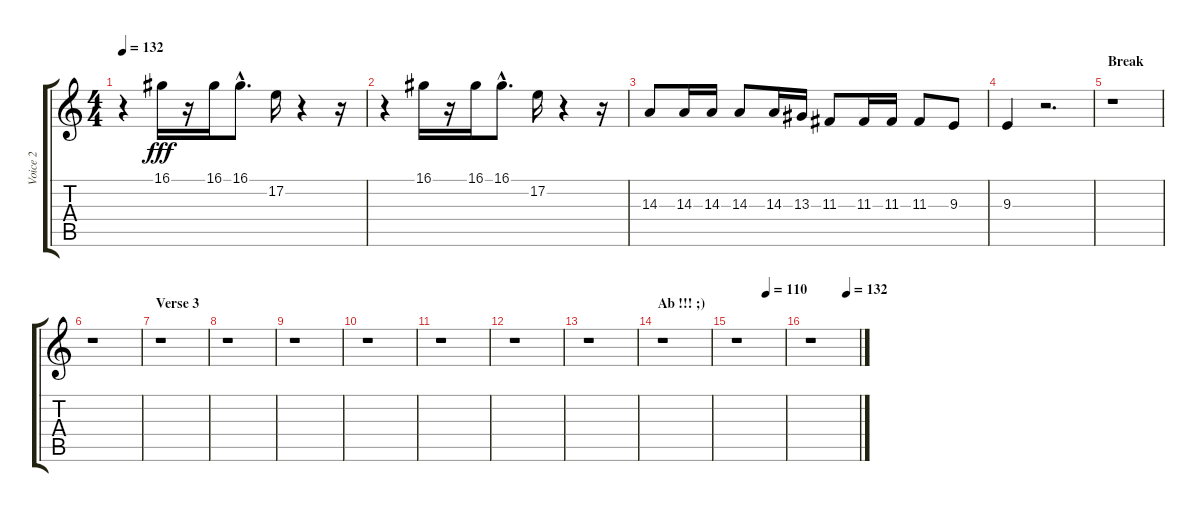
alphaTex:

\track ("Voice 2" "Voice 2") {instrument rockorgan}
\staff {score tabs}
\tuning (E4 B3 G3 D3 A2 E2) {hide}
\ts (4 4)
\tempo 132
\clef g2
\ks c
r.4{dy f} 16.1.16{dy fff} r.16 16.1.16 16.1{hac}.8{d} 17.2.16 r.4 r.16 |
r.4 16.1.16 r.16 16.1.16 16.1{hac}.8{d} 17.2.16 r.4 r.16 |
14.3.8 14.3.16 14.3.16 14.3.8 14.3.16 13.3.16 11.3.8 11.3.16 11.3.16 11.3.8 9.3.8 |
9.3.4 r.2{d} |
\section ("" "Break")
r.1 |
r.1 |
\section ("" "Verse 3")
r.1 |
r.1 |
r.1 |
r.1 |
r.1 |
r.1 |
r.1 |
\section ("" "Ab !!! ;)")
r.1 |
\tempo (110 0.625)
r.1 |
\tempo (132 0.75)
r.1
